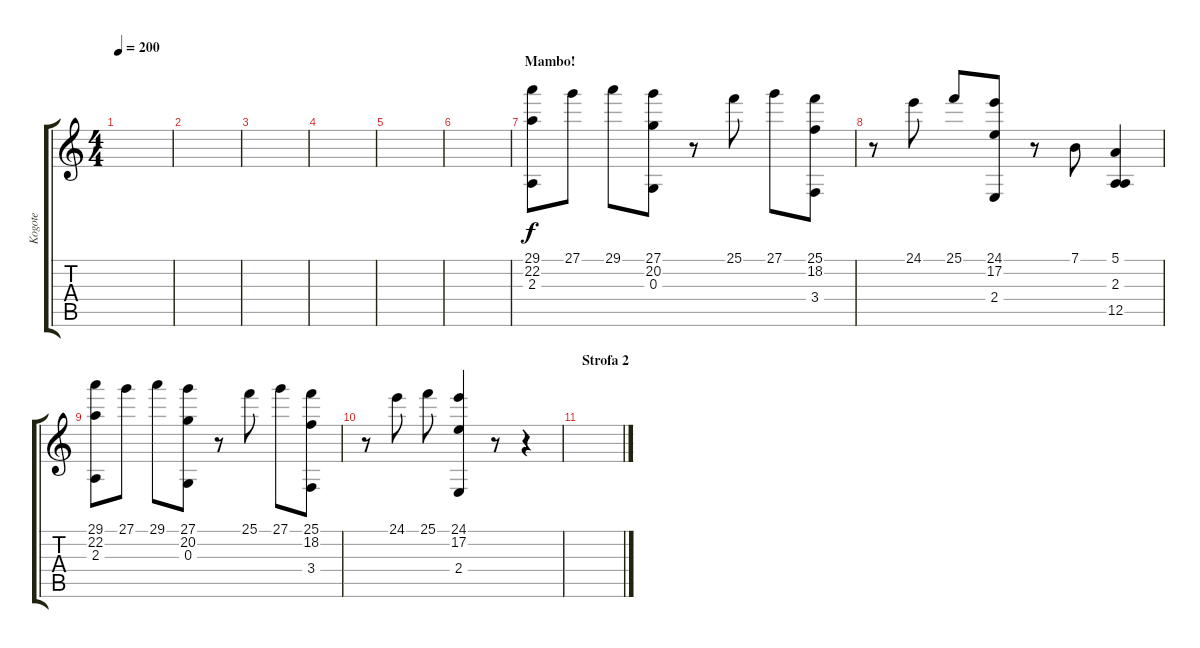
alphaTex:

\track ("Kogote" "Kogote") {instrument brightacousticpiano}
\staff {score tabs}
\tuning (E4 B3 G3 D3 A2 E2) {hide}
\ts (4 4)
\tempo 200
\clef g2
\ks c
|
|
|
|
|
|
\section ("" "Mambo!")
(29.1 22.2 2.3).8 27.1.8 29.1.8 (27.1 20.2 0.3).8 r.8 25.1.8 27.1.8 (25.1 18.2 3.4).8 |
r.8 24.1.8 25.1.8 (24.1 17.2 2.4).8 r.8 7.1.8 (5.1 2.3 12.5).4 |
(29.1 22.2 2.3).8 27.1.8 29.1.8 (27.1 20.2 0.3).8 r.8 25.1.8 27.1.8 (25.1 18.2 3.4).8 |
r.8 24.1.8 25.1.8 (24.1 17.2 2.4).4 r.8 r.4 |
\section ("" "Strofa 2")
